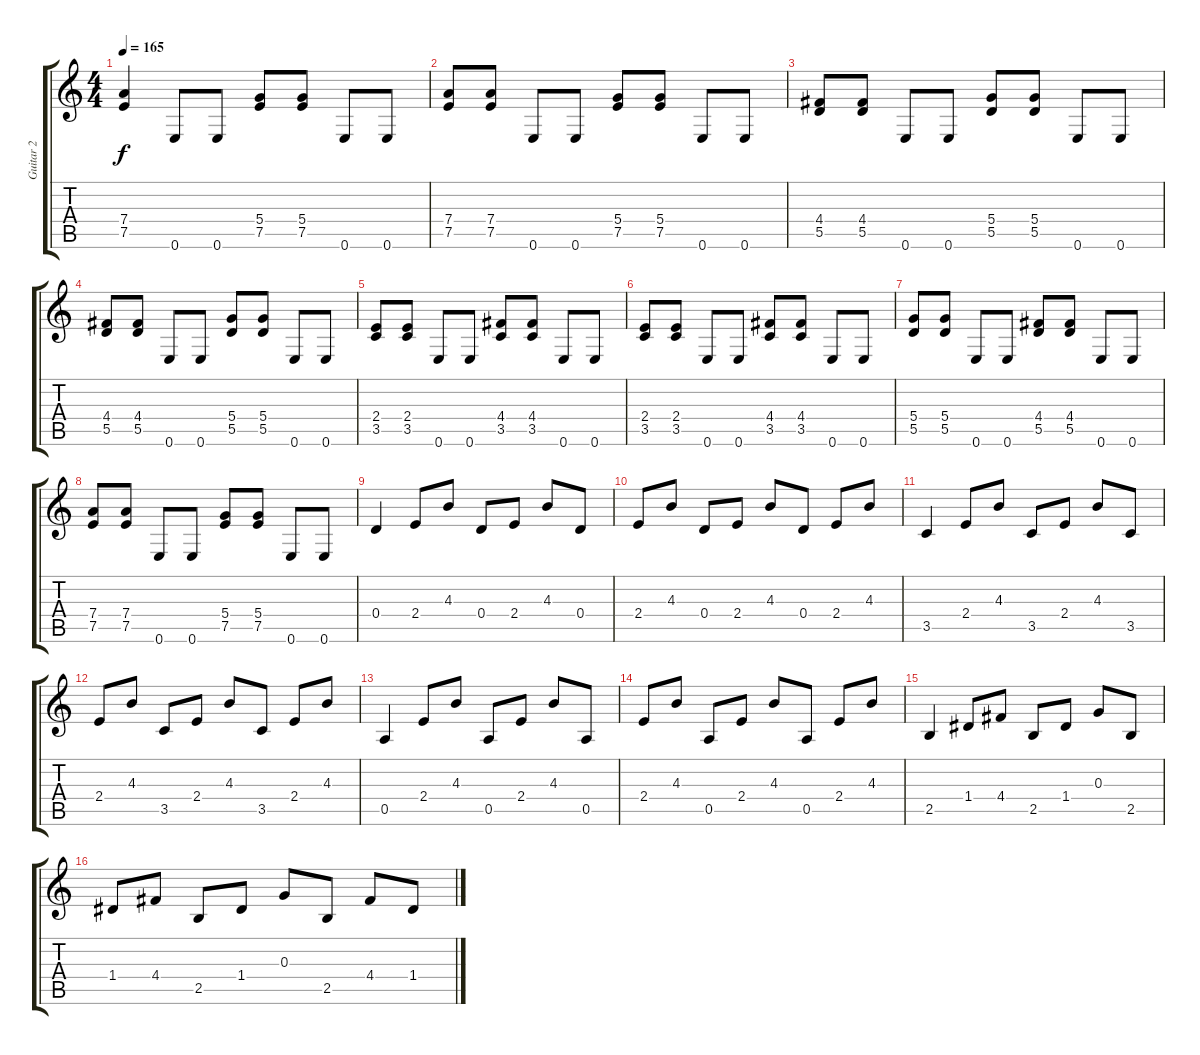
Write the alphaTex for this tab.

\track ("Guitar 2" "Guitar 2") {instrument distortionguitar}
\staff {score tabs}
\tuning (E4 B3 G3 D3 A2 E2) {hide}
\ts (4 4)
\tempo 165
\clef g2
\ks c
(7.4 7.5).4{dy f} 0.6.8 0.6.8 (5.4 7.5).8 (5.4 7.5).8 0.6.8 0.6.8 |
(7.4 7.5).8 (7.4 7.5).8 0.6.8 0.6.8 (5.4 7.5).8 (5.4 7.5).8 0.6.8 0.6.8 |
(4.4 5.5).8 (4.4 5.5).8 0.6.8 0.6.8 (5.4 5.5).8 (5.4 5.5).8 0.6.8 0.6.8 |
(4.4 5.5).8 (4.4 5.5).8 0.6.8 0.6.8 (5.4 5.5).8 (5.4 5.5).8 0.6.8 0.6.8 |
(2.4 3.5).8 (2.4 3.5).8 0.6.8 0.6.8 (4.4 3.5).8 (4.4 3.5).8 0.6.8 0.6.8 |
(2.4 3.5).8 (2.4 3.5).8 0.6.8 0.6.8 (4.4 3.5).8 (4.4 3.5).8 0.6.8 0.6.8 |
(5.4 5.5).8 (5.4 5.5).8 0.6.8 0.6.8 (4.4 5.5).8 (4.4 5.5).8 0.6.8 0.6.8 |
(7.4 7.5).8 (7.4 7.5).8 0.6.8 0.6.8 (5.4 7.5).8 (5.4 7.5).8 0.6.8 0.6.8 |
0.4.4 2.4.8 4.3.8 0.4.8 2.4.8 4.3.8 0.4.8 |
2.4.8 4.3.8 0.4.8 2.4.8 4.3.8 0.4.8 2.4.8 4.3.8 |
3.5.4 2.4.8 4.3.8 3.5.8 2.4.8 4.3.8 3.5.8 |
2.4.8 4.3.8 3.5.8 2.4.8 4.3.8 3.5.8 2.4.8 4.3.8 |
0.5.4 2.4.8 4.3.8 0.5.8 2.4.8 4.3.8 0.5.8 |
2.4.8 4.3.8 0.5.8 2.4.8 4.3.8 0.5.8 2.4.8 4.3.8 |
2.5.4 1.4.8 4.4.8 2.5.8 1.4.8 0.3.8 2.5.8 |
1.4.8 4.4.8 2.5.8 1.4.8 0.3.8 2.5.8 4.4.8 1.4.8
